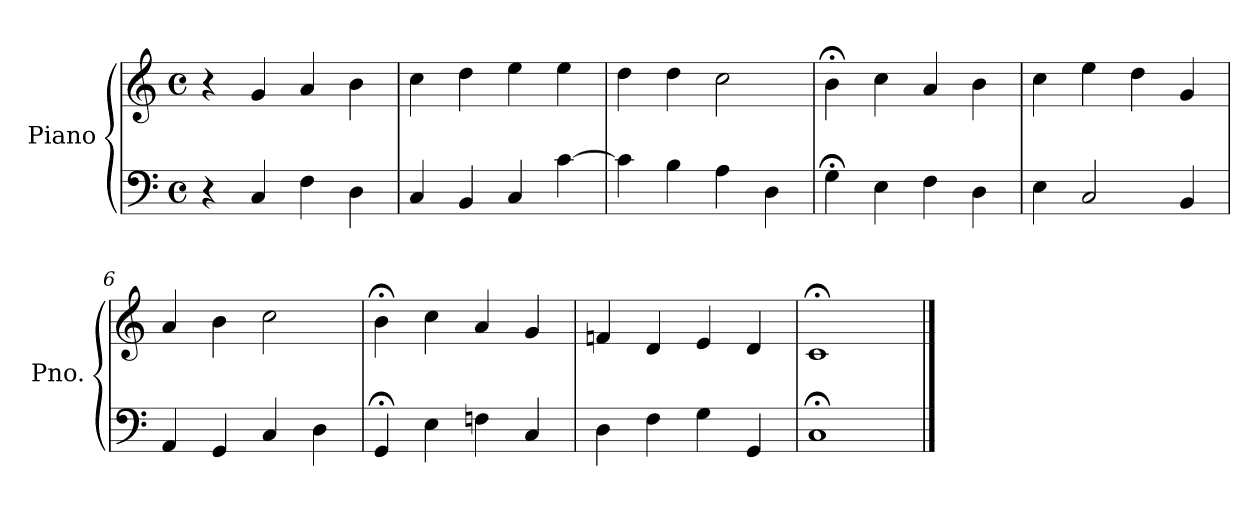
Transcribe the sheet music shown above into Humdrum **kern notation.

**kern	**kern
*part1	*part1
*staff2	*staff1
*I"Piano	*
*I'Pno.	*
*clefF4	*clefG2
*k[]	*k[]
*M4/4	*M4/4
*met(c)	*met(c)
=1	=1
4r	4r
4C/	4g/
4F\	4a/
4D\	4b\
=2	=2
4C/	4cc\
4BB/	4dd\
4C/	4ee\
[4c\	4ee\
=3	=3
4c\]	4dd\
4B\	4dd\
4A\	2cc\
4D\	.
=4	=4
4G;<\	4b;<\
4E\	4cc\
4F\	4a/
4D\	4b\
=5	=5
4E\	4cc\
2C/	4ee\
.	4dd\
4BB/	4g/
=6	=6
4AA/	4a/
4GG/	4b\
4C/	2cc\
4D\	.
=7	=7
4GG;</	4b;<\
4E\	4cc\
4Fn\	4a/
4C/	4g/
=8	=8
4D\	4fn/
4F\	4d/
4G\	4e/
4GG/	4d/
!!LO:LB:g=z
=9	=9
1C;<	1c;<
==	==
*-	*-
